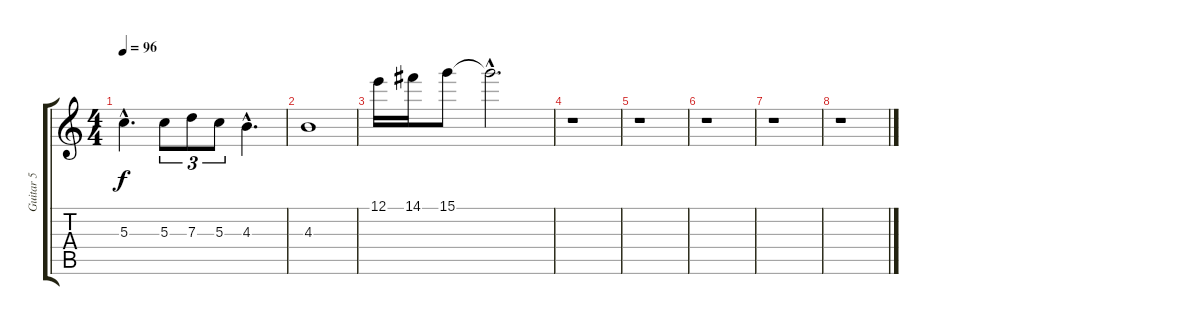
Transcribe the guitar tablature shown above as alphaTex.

\track ("Guitar 5" "Guitar 5") {instrument distortionguitar}
\staff {score tabs}
\tuning (E4 B3 G3 D3 A2 E2) {hide}
\ts (4 4)
\tempo 96
\clef g2
\ks c
5.3{hac}.4{d dy f instrument distortionguitar} 5.3.8{tu (3 2)} 7.3.8{tu (3 2)} 5.3.8{tu (3 2)} 4.3{hac}.4{d} |
4.3.1 |
12.1.16 14.1.16 15.1.8 15.1{hac t}.2{d} |
r.1 |
r.1 |
r.1 |
r.1 |
r.1
